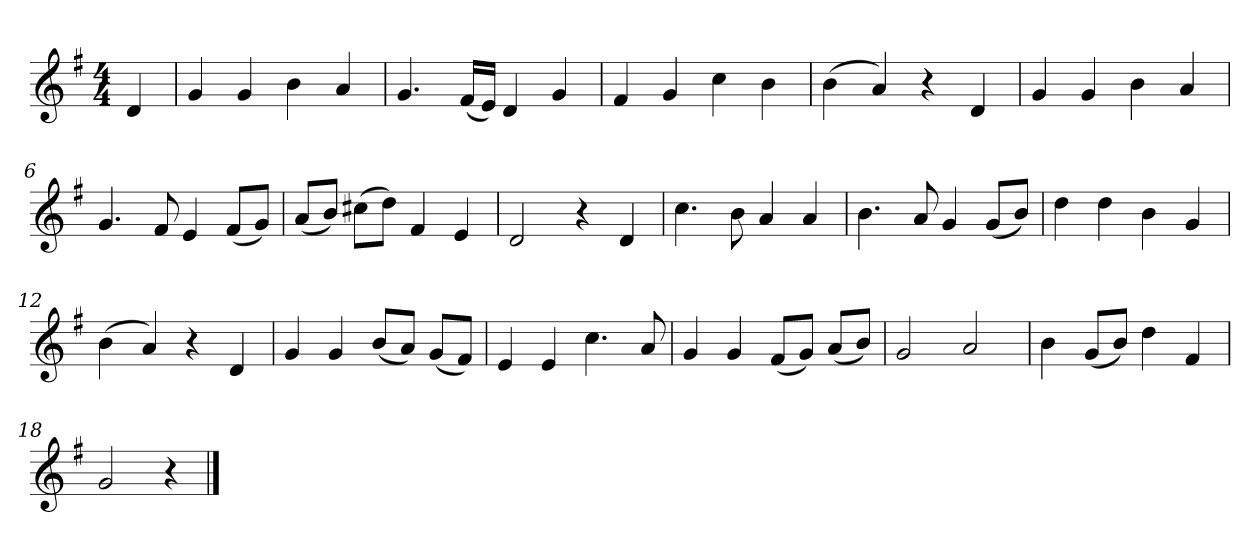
**kern
*part1
*staff1
*k[f#]
*M4/4
*MM120
=
4d
=1
4g
4g
4b
4a
=2
4.g
(16f#LL
16eJJ)
4d
4g
=3
4f#
4g
4cc
4b
=4
(4b
4a)
4r
4d
=5
4g
4g
4b
4a
=6
4.g
8f#
4e
(8f#L
8gJ)
=7
(8aL
8bJ)
(8cc#XL
8ddJ)
4f#
4e
=8
2d
4r
4d
=9
4.cc
8b
4a
4a
=10
4.b
8a
4g
(8gL
8bJ)
=11
4dd
4dd
4b
4g
=12
(4b
4a)
4r
4d
=13
4g
4g
(8bL
8aJ)
(8gL
8f#J)
=14
4e
4e
4.cc
8a
=15
4g
4g
(8f#L
8gJ)
(8aL
8bJ)
=16
2g
2a
=17
4b
(8gL
8bJ)
4dd
4f#
=18
2g
4r
==
*-
